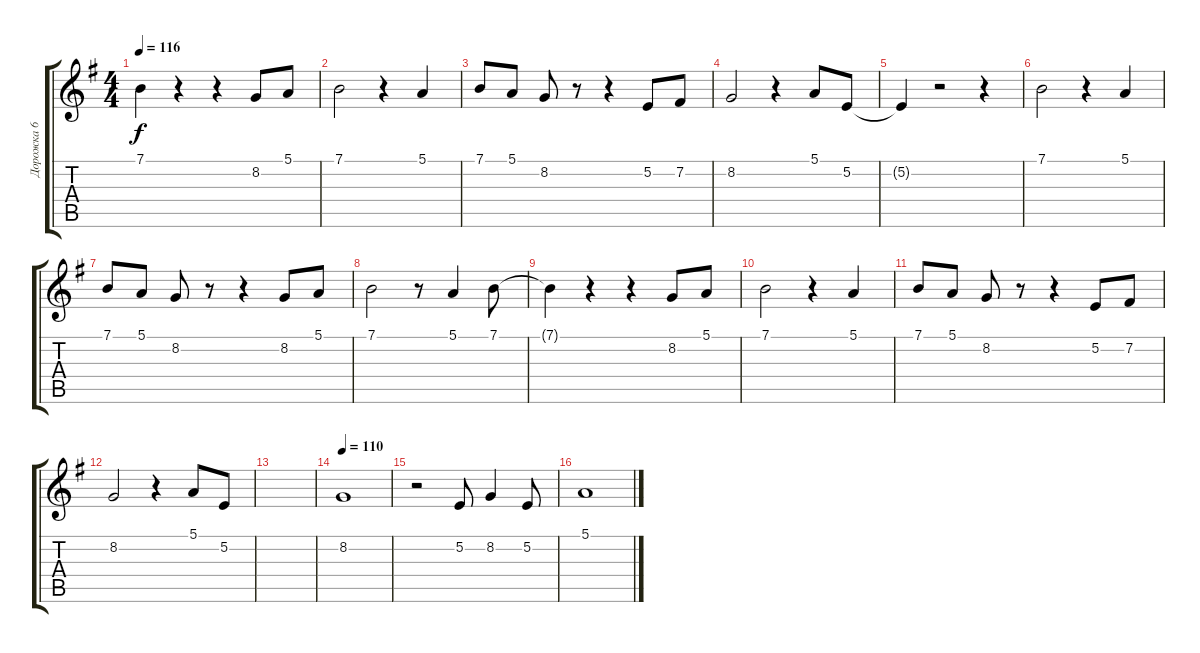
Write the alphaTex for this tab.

\track ("Дорожка 6" "Дорожка 6") {instrument flute}
\staff {score tabs}
\tuning (E4 B3 G3 D3 A2 E2) {hide}
\ts (4 4)
\tempo 116
\clef g2
\ks eminor
7.1{t}.4{dy f} r.4 r.4 8.2.8 5.1.8 |
7.1.2 r.4 5.1.4 |
7.1.8 5.1.8 8.2.8 r.8 r.4 5.2.8 7.2.8 |
8.2.2 r.4 5.1.8 5.2.8 |
5.2{t}.4 r.2 r.4 |
7.1.2 r.4 5.1.4 |
7.1.8 5.1.8 8.2.8 r.8 r.4 8.2.8 5.1.8 |
7.1.2 r.8 5.1.4 7.1.8 |
7.1{t}.4 r.4 r.4 8.2.8 5.1.8 |
7.1.2 r.4 5.1.4 |
7.1.8 5.1.8 8.2.8 r.8 r.4 5.2.8 7.2.8 |
8.2.2 r.4 5.1.8 5.2.8 |
|
\tempo 110
8.2.1 |
r.2 5.2.8 8.2.4 5.2.8 |
5.1.1
